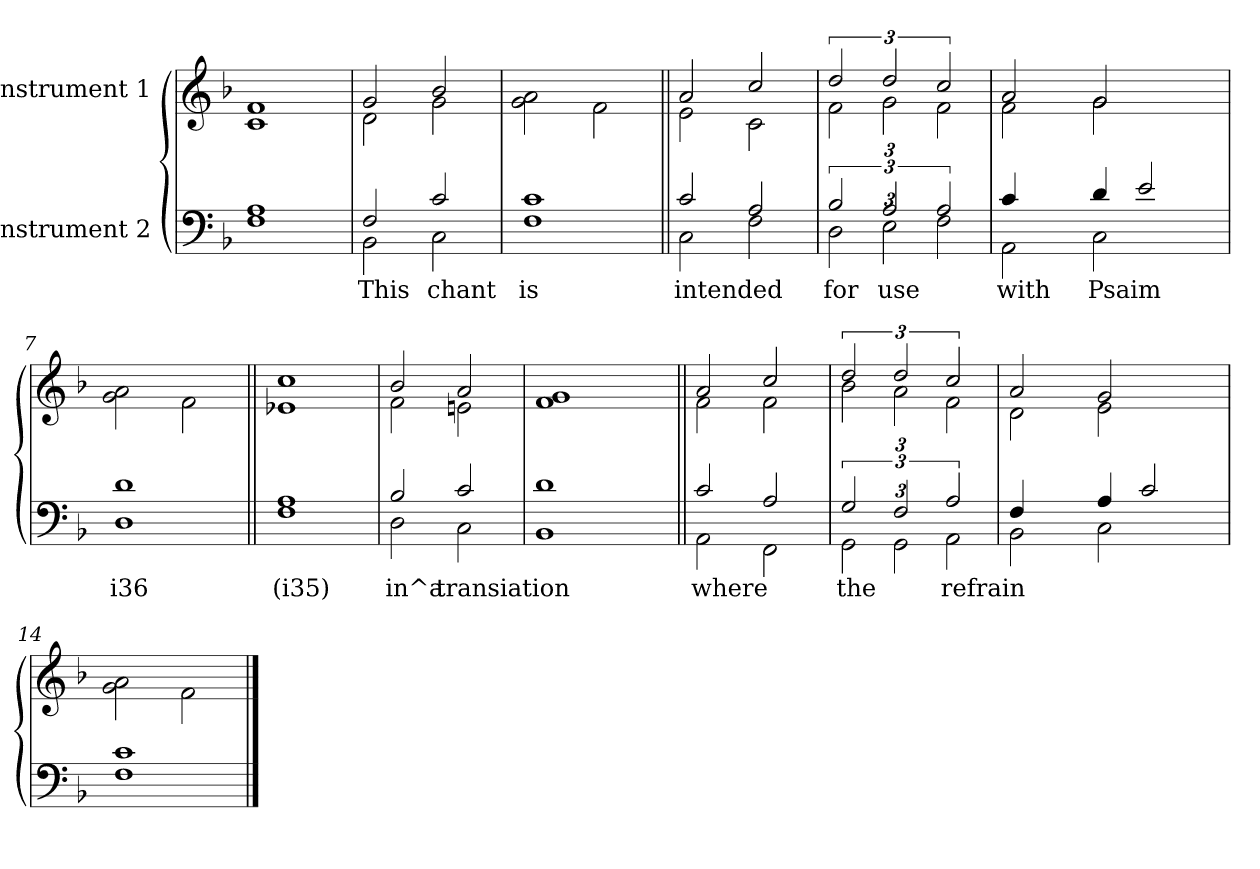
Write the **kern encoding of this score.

**kern	**text	**kern
*part2	*part2	*part1
*staff2	*staff2	*staff1
*I"Instrument 2	*	*I"Instrument 1
!!LO:PB:g=z
*stria5	*	*stria5
*clefF4	*	*clefG2
*k[b-]	*	*k[b-]
*F:	*	*F:
=1	=1	=1
!	!LO:LY:b:cj	!
1A 1F	.	1f 1c
=2	=2	=2
*^	*	*
!	!	!LO:LY:b:cj	!
*	*	*	*^
2F/	2BB-\	This	2g/	2d\
!	!	!LO:LY:b:cj	!	!
2c/	2C\	chant	2b-/	2g\
=3	=3	=3	=3	=3
!	!	!LO:LY:b:cj	!	!
*v	*v	*	*	*
*	*	*v	*v
1c 1F	is	2a\ 2g\
.	.	2f\
=4||	=4||	=4||
*^	*	*
!	!	!LO:LY:b:cj	!
*	*	*	*^
2c/	2C\	intended	2a/	2e\
!	!	!LO:LY:b:cj	!	!
2A/	2F\	.	2cc/	2c\
=5	=5	=5	=5	=5
*	*Xbrackettup	*	*	*
!	!	!LO:LY:b:cj	!	!
*	*	*	*	*Xbrackettup
3B-/	3D\	for	3dd/	3f\
!	!	!LO:LY:b:cj	!	!
3A/	3E\	use	3dd/	3g\
!	!	!LO:LY:b:cj	!	!
3A/	3F\	.	3cc/	3f\
=6	=6	=6	=6	=6
!	!	!LO:LY:b:cj	!	!
2AA\	4c/	with	2a/	2f\
.	4ryy	.	.	.
!	!	!LO:LY:b:cj	!	!
!	!	!LO:LY:b:cj	!	!
4d/	2C\	Psaim	2g/	2g\
2e/	.	.	.	.
.	4ryy	.	4ryy	4ryy
=7	=7	=7	=7	=7
!	!	!LO:LY:b:cj	!	!
*v	*v	*	*	*
*	*	*v	*v
1d 1D	i36	2a\ 2g\
.	.	2f\
=8||	=8||	=8||
!	!LO:LY:b:cj	!
1A 1F	(i35)	1e-X 1cc
!!LO:LB:g=z
=9	=9	=9
*^	*	*
!	!	!LO:LY:b:cj	!
*	*	*	*^
2B-/	2D\	in^a	2b-/	2f\
!	!	!LO:LY:b:cj	!	!
2c/	2C\	transiation	2a/	2en\
=10	=10	=10	=10	=10
!	!	!LO:LY:b:cj	!	!
*v	*v	*	*	*
*	*	*v	*v
1d 1BB-	.	1f 1g
=11||	=11||	=11||
*^	*	*
!	!	!LO:LY:b:cj	!
*	*	*	*^
2c/	2AA\	where	2a/	2f\
!	!	!LO:LY:b:cj	!	!
2A/	2FF\	.	2cc/	2f\
=12	=12	=12	=12	=12
*brackettup	*Xbrackettup	*	*	*
!	!	!LO:LY:b:cj	!	!
*	*	*	*brackettup	*Xbrackettup
3G/	3GG\	the	3dd/	3b-\
!	!	!LO:LY:b:cj	!	!
3F/	3GG\	.	3dd/	3a\
!	!	!LO:LY:b:cj	!	!
3A/	3AA\	refrain	3cc/	3f\
=13	=13	=13	=13	=13
!	!	!LO:LY:b:cj	!	!
2BB-\	4F/	.	2a/	2d\
.	4ryy	.	.	.
!	!	!LO:LY:b:cj	!	!
!	!	!LO:LY:b:cj	!	!
4A/	2C\	.	2g/	2e\
2c/	.	.	.	.
.	4ryy	.	4ryy	4ryy
=14	=14	=14	=14	=14
!	!	!LO:LY:b:cj	!	!
*v	*v	*	*	*
*	*	*v	*v
1c 1F	.	2a\ 2g\
.	.	2f\
==	==	==
*-	*-	*-
